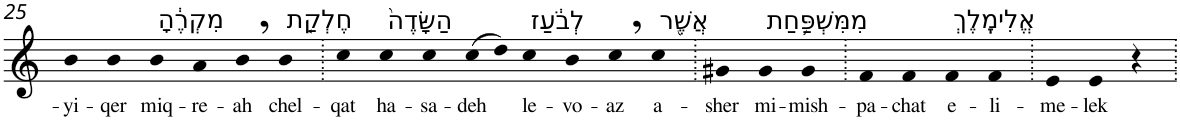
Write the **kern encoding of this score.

**kern	**text
*part1	*part1
*staff1	*staff1
*I"Piano	*
*I'Pno	*
!!LO:PB:g=z
*clefG2	*
*k[]	*
=25	=25
!	!LO:LY:b
4b	-yi-
!	!LO:LY:b
4b	-qer
!LO:TX:a:t=מִקְרֶ֔הָ	!
!	!LO:LY:b
4b	miq-
!	!LO:LY:b
4a	-re-
!	!LO:LY:b
4b,	-ah
!LO:TX:a:t=חֶלְקַ֤ת	!
!	!LO:LY:b
4b	chel-
=26.	=26.
!	!LO:LY:b
4cc	-qat
!LO:TX:a:t=הַשָּׂדֶה֙	!
!	!LO:LY:b
4cc	ha-
!	!LO:LY:b
4cc	-sa-
!	!LO:LY:b
(>8cc	-deh
8dd)	.
!LO:TX:a:t=לְבֹ֔עַז	!
!	!LO:LY:b
4cc	le-
!	!LO:LY:b
4b	-vo-
!	!LO:LY:b
4cc,	-az
!LO:TX:a:t=אֲשֶׁ֖ר	!
!	!LO:LY:b
4cc	a-
=27.	=27.
!	!LO:LY:b
4g#X	-sher
!LO:TX:a:t=מִמִּשְׁפַּ֥חַת	!
!	!LO:LY:b
4g#	mi-
!	!LO:LY:b
4g#	-mish-
=28.	=28.
!	!LO:LY:b
4f	-pa-
!	!LO:LY:b
4f	-chat
!LO:TX:a:t=אֱלִימֶֽלֶךְ	!
!	!LO:LY:b
4f	e-
!	!LO:LY:b
4f	-li-
=29.	=29.
!	!LO:LY:b
4e	-me-
!	!LO:LY:b
4e	-lek
4r	.
=.	=.
*-	*-
